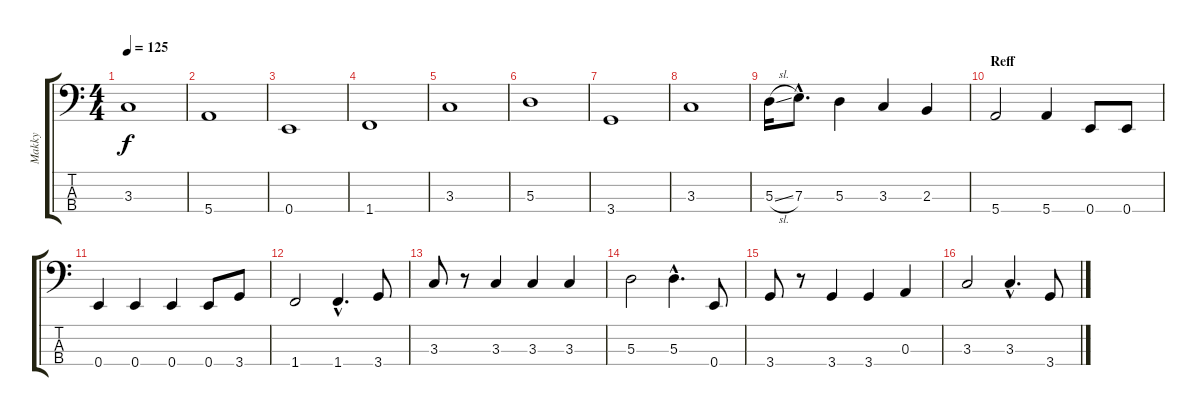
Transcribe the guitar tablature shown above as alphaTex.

\track ("Makky" "Makky") {instrument electricbassfinger}
\staff {score tabs}
\tuning (G2 D2 A1 E1) {hide}
\ts (4 4)
\tempo 125
\clef f4
\ks c
3.3.1{dy f} |
5.4.1 |
0.4.1 |
1.4.1 |
3.3.1 |
5.3.1 |
3.4.1 |
3.3.1 |
5.3{sl}.16 7.3{hac}.8{d} 5.3.4 3.3.4 2.3.4 |
\section ("" "Reff")
5.4.2 5.4.4 0.4.8 0.4.8 |
0.4.4 0.4.4 0.4.4 0.4.8 3.4.8 |
1.4.2 1.4{hac}.4{d} 3.4.8 |
3.3.8 r.8 3.3.4 3.3.4 3.3.4 |
5.3.2 5.3{hac}.4{d} 0.4.8 |
3.4.8 r.8 3.4.4 3.4.4 0.3.4 |
3.3.2 3.3{hac}.4{d} 3.4.8
